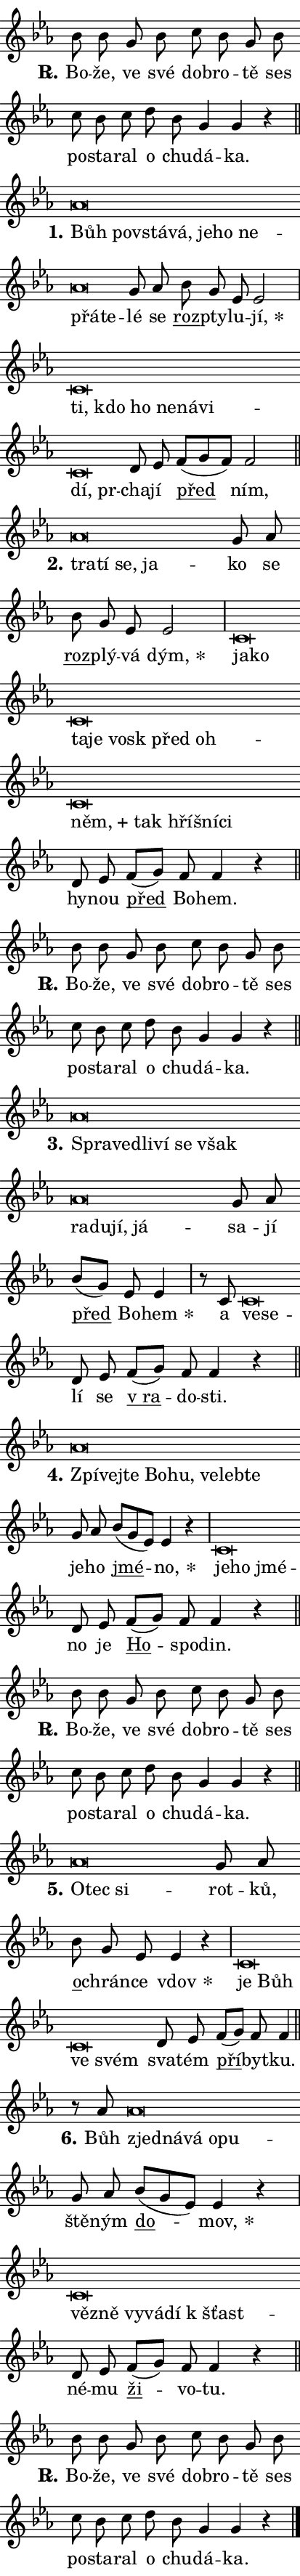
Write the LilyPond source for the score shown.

\version "2.22.1"
\header { tagline = "" }
\paper {
  indent = 0\cm
  top-margin = 0\cm
  right-margin = 0\cm
  bottom-margin = 0\cm
  left-margin = 0\cm
  paper-width = 7\cm
  page-breaking = #ly:one-page-breaking
  system-system-spacing.basic-distance = #11
  score-system-spacing.basic-distance = #11
  ragged-last = ##f
}


%% Author: Thomas Morley
%% https://lists.gnu.org/archive/html/lilypond-user/2020-05/msg00002.html
#(define (line-position grob)
"Returns position of @var[grob} in current system:
   @code{'start}, if at first time-step
   @code{'end}, if at last time-step
   @code{'middle} otherwise
"
  (let* ((col (ly:item-get-column grob))
         (ln (ly:grob-object col 'left-neighbor))
         (rn (ly:grob-object col 'right-neighbor))
         (col-to-check-left (if (ly:grob? ln) ln col))
         (col-to-check-right (if (ly:grob? rn) rn col))
         (break-dir-left
           (and
             (ly:grob-property col-to-check-left 'non-musical #f)
             (ly:item-break-dir col-to-check-left)))
         (break-dir-right
           (and
             (ly:grob-property col-to-check-right 'non-musical #f)
             (ly:item-break-dir col-to-check-right))))
        (cond ((eqv? 1 break-dir-left) 'start)
              ((eqv? -1 break-dir-right) 'end)
              (else 'middle))))

#(define (tranparent-at-line-position vctor)
  (lambda (grob)
  "Relying on @code{line-position} select the relevant enry from @var{vctor}.
Used to determine transparency,"
    (case (line-position grob)
      ((end) (not (vector-ref vctor 0)))
      ((middle) (not (vector-ref vctor 1)))
      ((start) (not (vector-ref vctor 2))))))

noteHeadBreakVisibility =
#(define-music-function (break-visibility)(vector?)
"Makes @code{NoteHead}s transparent relying on @var{break-visibility}"
#{
  \override NoteHead.transparent =
    #(tranparent-at-line-position break-visibility)
#})

#(define delete-ledgers-for-transparent-note-heads
  (lambda (grob)
    "Reads whether a @code{NoteHead} is transparent.
If so this @code{NoteHead} is removed from @code{'note-heads} from
@var{grob}, which is supposed to be @code{LedgerLineSpanner}.
As a result ledgers are not printed for this @code{NoteHead}"
    (let* ((nhds-array (ly:grob-object grob 'note-heads))
           (nhds-list
             (if (ly:grob-array? nhds-array)
                 (ly:grob-array->list nhds-array)
                 '()))
           ;; Relies on the transparent-property being done before
           ;; Staff.LedgerLineSpanner.after-line-breaking is executed.
           ;; This is fragile ...
           (to-keep
             (remove
               (lambda (nhd)
                 (ly:grob-property nhd 'transparent #f))
               nhds-list)))
      ;; TODO find a better method to iterate over grob-arrays, similiar
      ;; to filter/remove etc for lists
      ;; For now rebuilt from scratch
      (set! (ly:grob-object grob 'note-heads)  '())
      (for-each
        (lambda (nhd)
          (ly:pointer-group-interface::add-grob grob 'note-heads nhd))
        to-keep))))

hideNotes = {
  \noteHeadBreakVisibility #begin-of-line-visible
}
unHideNotes = {
  \noteHeadBreakVisibility #all-visible
}

% work-around for resetting accidentals
% https://lilypond.org/doc/v2.23/Documentation/notation/displaying-rhythms#unmetered-music
cadenzaMeasure = {
  \cadenzaOff
  \partial 1024 s1024
  \cadenzaOn
}

#(define-markup-command (accent layout props text) (markup?)
  "Underline accented syllable"
  (interpret-markup layout props
    #{\markup \override #'(offset . 4.3) \underline { #text }#}))

responsum = \markup \concat {
  "R" \hspace #-1.05 \path #0.1 #'((moveto 0 0.07) (lineto 0.9 0.8)) \hspace #0.05 "."
}

\layout {
    \context {
        \Staff
        \remove "Time_signature_engraver"
        \override LedgerLineSpanner.after-line-breaking = #delete-ledgers-for-transparent-note-heads
    }
    \context {
        \Voice {
            \override NoteHead.output-attributes = #'((class . "notehead"))
            \override Hairpin.height = #0.55
        }
    }
    \context {
        \Lyrics {
            \override StanzaNumber.output-attributes = #'((class . "stanzanumber"))
            \override LyricSpace.minimum-distance = #0.9
            \override LyricText.font-name = #"TeX Gyre Schola"
            \override LyricText.font-size = 1
            \override StanzaNumber.font-name = #"TeX Gyre Schola Bold"
            \override StanzaNumber.font-size = 1
        }
    }
}

% magnetic-lyrics.ily
%
%   written by
%     Jean Abou Samra <jean@abou-samra.fr>
%     Werner Lemberg <wl@gnu.org>
%
%   adapted by
%     Jiri Hon <jiri.hon@gmail.com>
%
% Version 2022-Apr-15

% https://www.mail-archive.com/lilypond-user@gnu.org/msg149350.html

#(define (Left_hyphen_pointer_engraver context)
   "Collect syllable-hyphen-syllable occurrences in lyrics and store
them in properties.  This engraver only looks to the left.  For
example, if the lyrics input is @code{foo -- bar}, it does the
following.

@itemize @bullet
@item
Set the @code{text} property of the @code{LyricHyphen} grob between
@q{foo} and @q{bar} to @code{foo}.

@item
Set the @code{left-hyphen} property of the @code{LyricText} grob with
text @q{foo} to the @code{LyricHyphen} grob between @q{foo} and
@q{bar}.
@end itemize

Use this auxiliary engraver in combination with the
@code{lyric-@/text::@/apply-@/magnetic-@/offset!} hook."
   (let ((hyphen #f)
         (text #f))
     (make-engraver
      (acknowledgers
       ((lyric-syllable-interface engraver grob source-engraver)
        (set! text grob)))
      (end-acknowledgers
       ((lyric-hyphen-interface engraver grob source-engraver)
        ;(when (not (grob::has-interface grob 'lyric-space-interface))
          (set! hyphen grob)));)
      ((stop-translation-timestep engraver)
       (when (and text hyphen)
         (ly:grob-set-object! text 'left-hyphen hyphen))
       (set! text #f)
       (set! hyphen #f)))))

#(define (lyric-text::apply-magnetic-offset! grob)
   "If the space between two syllables is less than the value in
property @code{LyricText@/.details@/.squash-threshold}, move the right
syllable to the left so that it gets concatenated with the left
syllable.

Use this function as a hook for
@code{LyricText@/.after-@/line-@/breaking} if the
@code{Left_@/hyphen_@/pointer_@/engraver} is active."
   (let ((hyphen (ly:grob-object grob 'left-hyphen #f)))
     (when hyphen
       (let ((left-text (ly:spanner-bound hyphen LEFT)))
         (when (grob::has-interface left-text 'lyric-syllable-interface)
           (let* ((common (ly:grob-common-refpoint grob left-text X))
                  (this-x-ext (ly:grob-extent grob common X))
                  (left-x-ext
                   (begin
                     ;; Trigger magnetism for left-text.
                     (ly:grob-property left-text 'after-line-breaking)
                     (ly:grob-extent left-text common X)))
                  ;; `delta` is the gap width between two syllables.
                  (delta (- (interval-start this-x-ext)
                            (interval-end left-x-ext)))
                  (details (ly:grob-property grob 'details))
                  (threshold (assoc-get 'squash-threshold details 0.2)))
             (when (< delta threshold)
               (let* (;; We have to manipulate the input text so that
                      ;; ligatures crossing syllable boundaries are not
                      ;; disabled.  For languages based on the Latin
                      ;; script this is essentially a beautification.
                      ;; However, for non-Western scripts it can be a
                      ;; necessity.
                      (lt (ly:grob-property left-text 'text))
                      (rt (ly:grob-property grob 'text))
                      (is-space (grob::has-interface hyphen 'lyric-space-interface))
                      (space (if is-space " " ""))
                      (space-markup (grob-interpret-markup grob " "))
                      (space-size (interval-length (ly:stencil-extent space-markup X)))
                      (extra-delta (if is-space space-size 0))
                      ;; Append new syllable.
                      (ltrt-space (if (and (string? lt) (string? rt))
                                (string-append lt space rt)
                                (make-concat-markup (list lt space rt))))
                      ;; Right-align `ltrt` to the right side.
                      (ltrt-space-markup (grob-interpret-markup
                               grob
                               (make-translate-markup
                                (cons (interval-length this-x-ext) 0)
                                (make-right-align-markup ltrt-space)))))
                 (begin
                   ;; Don't print `left-text`.
                   (ly:grob-set-property! left-text 'stencil #f)
                   ;; Set text and stencil (which holds all collected
                   ;; syllables so far) and shift it to the left.
                   (ly:grob-set-property! grob 'text ltrt-space)
                   (ly:grob-set-property! grob 'stencil ltrt-space-markup)
                   (ly:grob-translate-axis! grob (- (- delta extra-delta)) X))))))))))


#(define (lyric-hyphen::displace-bounds-first grob)
   ;; Make very sure this callback isn't triggered too early.
   (let ((left (ly:spanner-bound grob LEFT))
         (right (ly:spanner-bound grob RIGHT)))
     (ly:grob-property left 'after-line-breaking)
     (ly:grob-property right 'after-line-breaking)
     (ly:lyric-hyphen::print grob)))

squashThreshold = #0.4

\layout {
  \context {
    \Lyrics
    \consists #Left_hyphen_pointer_engraver
    \override LyricText.after-line-breaking =
      #lyric-text::apply-magnetic-offset!
    \override LyricHyphen.stencil = #lyric-hyphen::displace-bounds-first
    \override LyricText.details.squash-threshold = \squashThreshold
    \override LyricHyphen.minimum-distance = 0
    \override LyricHyphen.minimum-length = \squashThreshold
  }
}

squash = \override LyricText.details.squash-threshold = 9999
unSquash = \override LyricText.details.squash-threshold = \squashThreshold

left = \override LyricText.self-alignment-X = #LEFT
unLeft = \revert LyricText.self-alignment-X

starOffset = #(lambda (grob) 
                (let ((x_offset (ly:self-alignment-interface::aligned-on-x-parent grob)))
                  (if (= x_offset 0) 0 (+ x_offset 1.2))))

star = #(define-music-function (syllable)(string?)
"Append star separator at the end of a syllable"
#{
  \once \override LyricText.X-offset = #starOffset
  \lyricmode { \markup {
    #syllable
    \override #'((font-name . "TeX Gyre Schola Bold")) \hspace #0.2 \lower #0.65 \larger "*"
  } }
#})

starAccent = #(define-music-function (syllable)(string?)
"Append star separator at the end of a syllable and make accent"
#{
  \once \override LyricText.X-offset = #starOffset
  \lyricmode { \markup {
    \accent #syllable
    \override #'((font-name . "TeX Gyre Schola Bold")) \hspace #0.2 \lower #0.65 \larger "*"
  } }
#})

breath = #(define-music-function (syllable)(string?)
"Append breathing indicator at the end of a syllable"
#{
  \lyricmode { \markup { #syllable "+" } }
#})

optionalBreath = #(define-music-function (syllable)(string?)
"Append optional breathing indicator at the end of a syllable"
#{
  \lyricmode { \markup { #syllable "(+)" } }
#})


\score {
    <<
        \new Voice = "melody" { \cadenzaOn \key es \major \relative { bes'8 bes g bes c bes g bes \bar "" c bes c \bar "" d bes g4 g r \cadenzaMeasure \bar "||" \break }
\relative { as'\breve*1/16 \hideNotes \breve*1/16 \bar "" \breve*1/16 \bar "" \breve*1/16 \bar "" \breve*1/16 \bar "" \breve*1/16 \bar "" \breve*1/16 \bar "" \breve*1/16 \breve*1/16 \bar "" \unHideNotes g8 as \bar "" bes g es es2 \cadenzaMeasure \bar "|" c\breve*1/16 \hideNotes \breve*1/16 \bar "" \breve*1/16 \bar "" \breve*1/16 \bar "" \breve*1/16 \bar "" \breve*1/16 \bar "" \breve*1/16 \breve*1/16 \bar "" \unHideNotes d8 es \bar "" f[( g f)] f2 \cadenzaMeasure \bar "||" \break }
\relative { as'\breve*1/16 \hideNotes \breve*1/16 \bar "" \breve*1/16 \breve*1/16 \bar "" \unHideNotes g8 as \bar "" bes g es es2 \cadenzaMeasure \bar "|" c\breve*1/16 \hideNotes \breve*1/16 \bar "" \breve*1/16 \bar "" \breve*1/16 \bar "" \breve*1/16 \bar "" \breve*1/16 \bar "" \breve*1/16 \bar "" \breve*1/16 \bar "" \breve*1/16 \bar "" \breve*1/16 \bar "" \breve*1/16 \breve*1/16 \bar "" \unHideNotes d8 es \bar "" f[( g)] f f4 r \cadenzaMeasure \bar "||" \break }
\relative { bes'8 bes g bes c bes g bes \bar "" c bes c \bar "" d bes g4 g r \cadenzaMeasure \bar "||" \break }
\relative { as'\breve*1/16 \hideNotes \breve*1/16 \bar "" \breve*1/16 \bar "" \breve*1/16 \bar "" \breve*1/16 \bar "" \breve*1/16 \bar "" \breve*1/16 \bar "" \breve*1/16 \bar "" \breve*1/16 \breve*1/16 \bar "" \unHideNotes g8 as \bar "" bes[( g)] es es4 \cadenzaMeasure \bar "|" r8 c8 c\breve*1/16 \hideNotes \breve*1/16 \bar "" \unHideNotes d8 es \bar "" f[( g)] f f4 r \cadenzaMeasure \bar "||" \break }
\relative { as'\breve*1/16 \hideNotes \breve*1/16 \bar "" \breve*1/16 \bar "" \breve*1/16 \bar "" \breve*1/16 \bar "" \breve*1/16 \bar "" \breve*1/16 \breve*1/16 \bar "" \unHideNotes g8 as \bar "" bes[( g es)] es4 r \cadenzaMeasure \bar "|" c\breve*1/16 \hideNotes \breve*1/16 \breve*1/16 \bar "" \unHideNotes d8 es \bar "" f[( g)] f f4 r \cadenzaMeasure \bar "||" \break }
\relative { bes'8 bes g bes c bes g bes \bar "" c bes c \bar "" d bes g4 g r \cadenzaMeasure \bar "||" \break }
\relative { as'\breve*1/16 \hideNotes \breve*1/16 \breve*1/16 \bar "" \unHideNotes g8 as \bar "" bes g es es4 r \cadenzaMeasure \bar "|" c\breve*1/16 \hideNotes \breve*1/16 \bar "" \breve*1/16 \breve*1/16 \bar "" \unHideNotes d8 es \bar "" f[( g)] f f4 \cadenzaMeasure \bar "||" \break }
\relative { r8 as'8 as\breve*1/16 \hideNotes \breve*1/16 \bar "" \breve*1/16 \bar "" \breve*1/16 \breve*1/16 \bar "" \unHideNotes g8 as \bar "" bes[( g es)] es4 r \cadenzaMeasure \bar "|" c\breve*1/16 \hideNotes \breve*1/16 \bar "" \breve*1/16 \bar "" \breve*1/16 \bar "" \breve*1/16 \breve*1/16 \bar "" \unHideNotes d8 es \bar "" f[( g)] f f4 r \cadenzaMeasure \bar "||" \break }
\relative { bes'8 bes g bes c bes g bes \bar "" c bes c \bar "" d bes g4 g r \cadenzaMeasure \bar "||" \break } \bar "|." }
        \new Lyrics \lyricsto "melody" { \lyricmode { \set stanza = \responsum
Bo -- že, ve své dob -- ro -- tě ses po -- sta -- ral o chu -- dá -- ka.
\set stanza = "1."
\left Bůh \squash po -- vstá -- vá, je -- ho ne -- přá -- te -- \unLeft \unSquash lé se \markup \accent roz -- pty -- lu -- \star jí, \left ti, \squash kdo ho ne -- ná -- vi -- dí, pr -- \unLeft \unSquash cha -- jí \markup \accent před ním,
\set stanza = "2."
\left tra -- \squash tí se, ja -- \unLeft \unSquash ko se \markup \accent roz -- plý -- vá \star dým, \left ja -- \squash ko ta -- je vosk před oh -- \breath "něm," tak hří -- šní -- ci \unLeft \unSquash hy -- nou \markup \accent před Bo -- hem.
\set stanza = \responsum
Bo -- že, ve své dob -- ro -- tě ses po -- sta -- ral o chu -- dá -- ka.
\set stanza = "3."
\left Spra -- \squash ved -- li -- ví se však ra -- du -- jí, já -- \unLeft \unSquash sa -- jí \markup \accent před Bo -- \star hem a \left ve -- \squash se -- \unLeft \unSquash lí se \markup \accent "v ra" -- do -- sti.
\set stanza = "4."
\left Zpí -- \squash vej -- te Bo -- hu, ve -- leb -- te \unLeft \unSquash je -- ho \markup \accent jmé -- \star no, \left je -- \squash ho jmé -- \unLeft \unSquash no je \markup \accent Ho -- spo -- din.
\set stanza = \responsum
Bo -- že, ve své dob -- ro -- tě ses po -- sta -- ral o chu -- dá -- ka.
\set stanza = "5."
\left O -- \squash tec si -- \unLeft \unSquash rot -- ků, \markup \accent o -- chrán -- ce \star vdov \left je \squash Bůh ve svém \unLeft \unSquash sva -- tém \markup \accent pří -- byt -- ku.
\set stanza = "6."
Bůh \left zjed -- \squash ná -- vá o -- pu -- \unLeft \unSquash ště -- ným \markup \accent do -- \star mov, \left věz -- \squash ně vy -- vá -- dí "k šťast" -- \unLeft \unSquash né -- mu \markup \accent ži -- vo -- tu.
\set stanza = \responsum
Bo -- že, ve své dob -- ro -- tě ses po -- sta -- ral o chu -- dá -- ka. } }
    >>
    \layout {}
}
